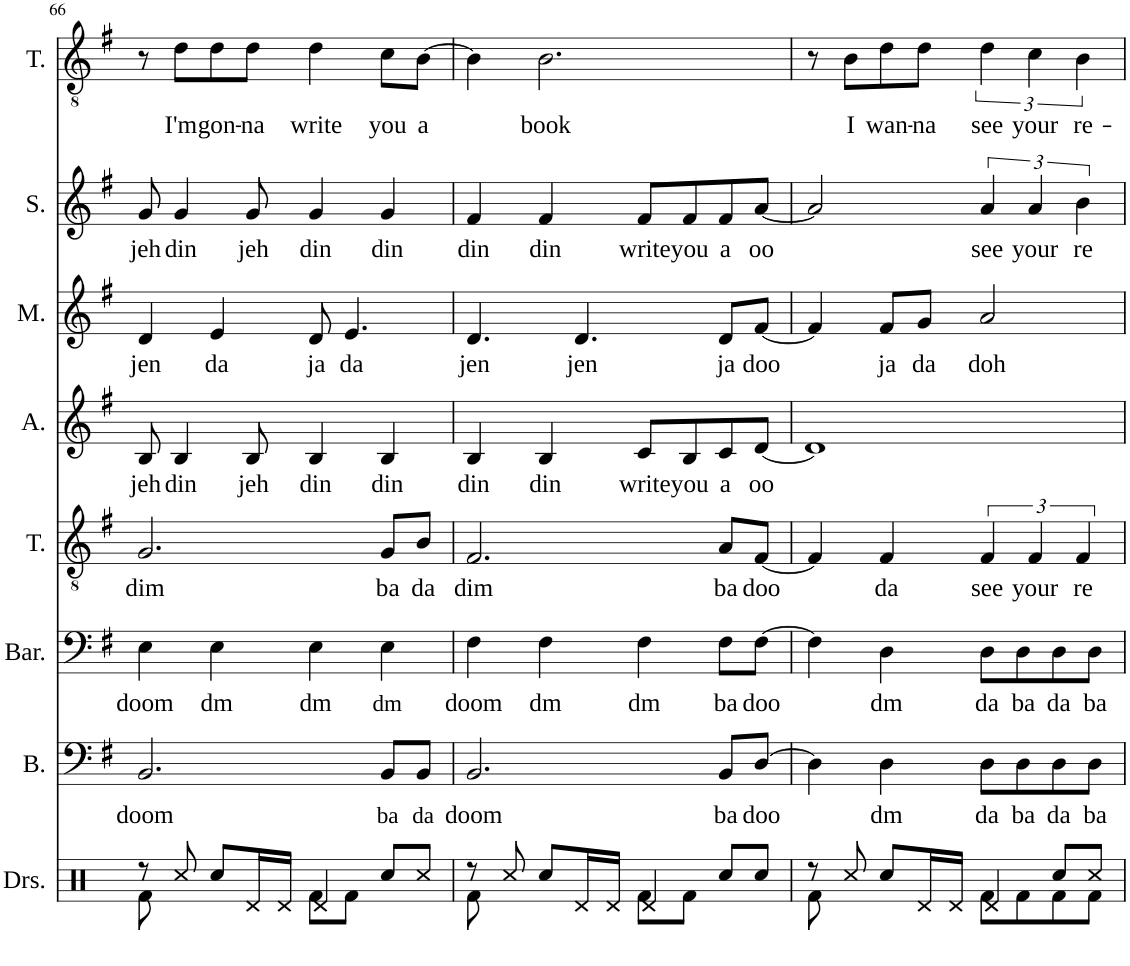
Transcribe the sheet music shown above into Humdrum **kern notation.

**kern	**kern	**text	**kern	**text	**kern	**text	**kern	**text	**kern	**text	**kern	**text	**kern	**text
*part8	*part7	*part7	*part6	*part6	*part5	*part5	*part4	*part4	*part3	*part3	*part2	*part2	*part1	*part1
*staff8	*staff7	*staff7	*staff6	*staff6	*staff5	*staff5	*staff4	*staff4	*staff3	*staff3	*staff2	*staff2	*staff1	*staff1
*I"Drumset	*I"Bass	*	*I"Baritone	*	*I"Tenor	*	*I"Alto	*	*I"Mezzo	*	*I"Soprano	*	*I"Tenor	*
*I'Drs.	*I'B.	*	*I'Bar.	*	*I'T.	*	*I'A.	*	*I'M.	*	*I'S.	*	*I'T.	*
!!LO:PB:g=z
*clefX	*clefF4	*	*clefF4	*	*clefGv2	*	*clefG2	*	*clefG2	*	*clefG2	*	*clefGv2	*
*k[]	*k[f#]	*	*k[f#]	*	*k[f#]	*	*k[f#]	*	*k[f#]	*	*k[f#]	*	*k[f#]	*
*M4/4	*M4/4	*	*M4/4	*	*M4/4	*	*M4/4	*	*M4/4	*	*M4/4	*	*M4/4	*
=66	=66	=66	=66	=66	=66	=66	=66	=66	=66	=66	=66	=66	=66	=66
*^	*	*	*	*	*	*	*	*	*	*	*	*	*	*
!	!	!	!LO:LY:b	!	!LO:LY:b	!	!LO:LY:b	!	!LO:LY:b	!	!LO:LY:b	!	!LO:LY:b	!	!
8r	8Rf\	2.BB/	doom	4E\	doom	2.G/	dim	8B/	jeh	4d/	jen	8g/	jeh	8r	.
!	!	!	!	!	!	!	!	!	!LO:LY:b	!	!	!	!LO:LY:b	!	!LO:LY:b
8Rcc/	4.ryy	.	.	.	.	.	.	4B/	din	.	.	4g/	din	8d\L	I'm
!	!	!	!	!	!LO:LY:b	!	!	!	!	!	!LO:LY:b	!	!	!	!LO:LY:b
8Rcc/L	.	.	.	4E\	dm	.	.	.	.	4e/	da	.	.	8d\	gon-
!	!	!	!	!	!	!	!	!	!LO:LY:b	!	!	!	!LO:LY:b	!	!LO:LY:b
16Rd/L	.	.	.	.	.	.	.	8B/	jeh	.	.	8g/	jeh	8d\J	-na
16Rd/JJ	.	.	.	.	.	.	.	.	.	.	.	.	.	.	.
!	!	!	!	!	!LO:LY:b	!	!	!	!LO:LY:b	!	!LO:LY:b	!	!LO:LY:b	!	!LO:LY:b
4Rd/	8Rf\L	.	.	4E\	dm	.	.	4B/	din	8d/	ja	4g/	din	4d\	write
!	!	!	!	!	!	!	!	!	!	!	!LO:LY:b	!	!	!	!
.	8Rf\J	.	.	.	.	.	.	.	.	4.e/	da	.	.	.	.
!	!	!	!LO:LY:b	!	!LO:LY:b	!	!LO:LY:b	!	!LO:LY:b	!	!	!	!LO:LY:b	!	!LO:LY:b
8Rcc/L	4ryy	8BB/L	ba	4E\	dm	8G/L	ba	4B/	din	.	.	4g/	din	8c\L	you
!	!	!	!LO:LY:b	!	!	!	!LO:LY:b	!	!	!	!	!	!	!	!LO:LY:b
8Rcc/J	.	8BB/J	da	.	.	8B/J	da	.	.	.	.	.	.	[8B\J	a
=67	=67	=67	=67	=67	=67	=67	=67	=67	=67	=67	=67	=67	=67	=67	=67
!	!	!	!LO:LY:b	!	!LO:LY:b	!	!LO:LY:b	!	!LO:LY:b	!	!LO:LY:b	!	!LO:LY:b	!	!
8r	8Rf\	2.BB/	doom	4F#\	doom	2.F#/	dim	4B/	din	4.d/	jen	4f#/	din	4B\]	.
8Rcc/	4.ryy	.	.	.	.	.	.	.	.	.	.	.	.	.	.
!	!	!	!	!	!LO:LY:b	!	!	!	!LO:LY:b	!	!	!	!LO:LY:b	!	!LO:LY:b
8Rcc/L	.	.	.	4F#\	dm	.	.	4B/	din	.	.	4f#/	din	2.B\	book
!	!	!	!	!	!	!	!	!	!	!	!LO:LY:b	!	!	!	!
16Rd/L	.	.	.	.	.	.	.	.	.	4.d/	jen	.	.	.	.
16Rd/JJ	.	.	.	.	.	.	.	.	.	.	.	.	.	.	.
!	!	!	!	!	!LO:LY:b	!	!	!	!LO:LY:b	!	!	!	!LO:LY:b	!	!
4Rd/	8Rf\L	.	.	4F#\	dm	.	.	8c/L	write	.	.	8f#/L	write	.	.
!	!	!	!	!	!	!	!	!	!LO:LY:b	!	!	!	!LO:LY:b	!	!
.	8Rf\J	.	.	.	.	.	.	8B/	you	.	.	8f#/	you	.	.
!	!	!	!LO:LY:b	!	!LO:LY:b	!	!LO:LY:b	!	!LO:LY:b	!	!LO:LY:b	!	!LO:LY:b	!	!
8Rcc/L	4ryy	8BB/L	ba	8F#\L	ba	8A/L	ba	8c/	a	8d/L	ja	8f#/	a	.	.
!	!	!	!LO:LY:b	!	!LO:LY:b	!	!LO:LY:b	!	!LO:LY:b	!	!LO:LY:b	!	!LO:LY:b	!	!
8Rcc/J	.	[8D/J	doo	[8F#\J	doo	[8F#/J	doo	[8d/J	oo	[8f#/J	doo	[8a/J	oo	.	.
=68	=68	=68	=68	=68	=68	=68	=68	=68	=68	=68	=68	=68	=68	=68	=68
8r	8Rf\	4D\]	.	4F#\]	.	4F#/]	.	1d]	.	4f#/]	.	2a/]	.	8r	.
!	!	!	!	!	!	!	!	!	!	!	!	!	!	!	!LO:LY:b
8Rcc/	4.ryy	.	.	.	.	.	.	.	.	.	.	.	.	8B\L	I
!	!	!	!LO:LY:b	!	!LO:LY:b	!	!LO:LY:b	!	!	!	!LO:LY:b	!	!	!	!LO:LY:b
8Rcc/L	.	4D\	dm	4D\	dm	4F#/	da	.	.	8f#/L	ja	.	.	8d\	wan-
!	!	!	!	!	!	!	!	!	!	!	!LO:LY:b	!	!	!	!LO:LY:b
16Rd/L	.	.	.	.	.	.	.	.	.	8g/J	da	.	.	8d\J	-na
16Rd/JJ	.	.	.	.	.	.	.	.	.	.	.	.	.	.	.
!	!	!	!LO:LY:b	!	!LO:LY:b	!	!LO:LY:b	!	!	!	!LO:LY:b	!	!LO:LY:b	!	!LO:LY:b
4Rd/	8Rf\L	8D\L	da	8D\L	da	6F#/	see	.	.	2a/	doh	6a/	see	6d\	see
!	!	!	!LO:LY:b	!	!LO:LY:b	!	!	!	!	!	!	!	!	!	!
.	8Rf\	8D\	ba	8D\	ba	.	.	.	.	.	.	.	.	.	.
!	!	!	!	!	!	!	!LO:LY:b	!	!	!	!	!	!LO:LY:b	!	!LO:LY:b
.	.	.	.	.	.	6F#/	your	.	.	.	.	6a/	your	6c\	your
!	!	!	!LO:LY:b	!	!LO:LY:b	!	!	!	!	!	!	!	!	!	!
8Rcc/L	8Rf\	8D\	da	8D\	da	.	.	.	.	.	.	.	.	.	.
!	!	!	!	!	!	!	!LO:LY:b	!	!	!	!	!	!LO:LY:b	!	!LO:LY:b
.	.	.	.	.	.	6F#/	re	.	.	.	.	6b\	re	6B\	re-
!	!	!	!LO:LY:b	!	!LO:LY:b	!	!	!	!	!	!	!	!	!	!
8Rcc/J	8Rf\J	8D\J	ba	8D\J	ba	.	.	.	.	.	.	.	.	.	.
*v	*v	*	*	*	*	*	*	*	*	*	*	*	*	*	*
=	=	=	=	=	=	=	=	=	=	=	=	=	=	=
*-	*-	*-	*-	*-	*-	*-	*-	*-	*-	*-	*-	*-	*-	*-
